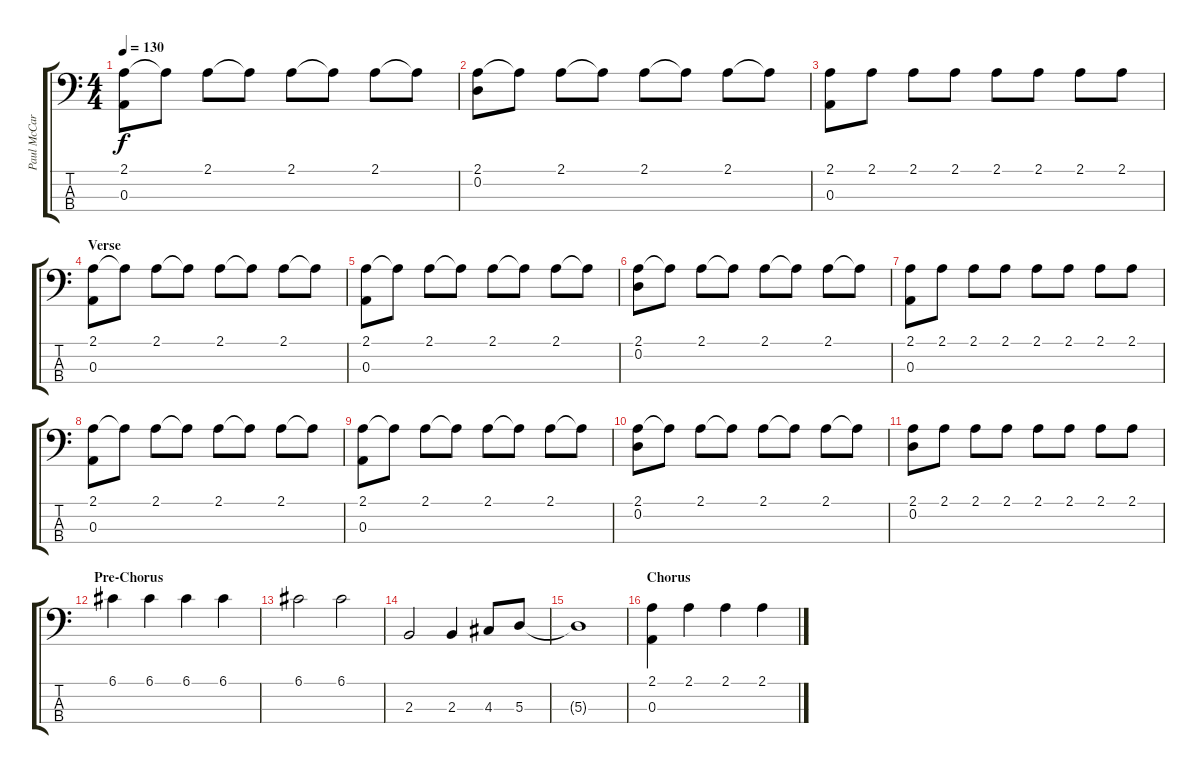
\track ("Paul McCartney" "Paul McCar") {instrument electricbasspick}
\staff {score tabs}
\tuning (G2 D2 A1 E1) {hide}
\ts (4 4)
\tempo 130
\clef f4
\ks c
(2.1 0.3).8{dy f} 2.1{t}.8 2.1.8 2.1{t}.8 2.1.8 2.1{t}.8 2.1.8 2.1{t}.8 |
(2.1 0.2).8 2.1{t}.8 2.1.8 2.1{t}.8 2.1.8 2.1{t}.8 2.1.8 2.1{t}.8 |
(2.1 0.3).8 2.1.8 2.1.8 2.1.8 2.1.8 2.1.8 2.1.8 2.1.8 |
\section ("" "Verse")
(2.1 0.3).8 2.1{t}.8 2.1.8 2.1{t}.8 2.1.8 2.1{t}.8 2.1.8 2.1{t}.8 |
(2.1 0.3).8 2.1{t}.8 2.1.8 2.1{t}.8 2.1.8 2.1{t}.8 2.1.8 2.1{t}.8 |
(2.1 0.2).8 2.1{t}.8 2.1.8 2.1{t}.8 2.1.8 2.1{t}.8 2.1.8 2.1{t}.8 |
(2.1 0.3).8 2.1.8 2.1.8 2.1.8 2.1.8 2.1.8 2.1.8 2.1.8 |
(2.1 0.3).8 2.1{t}.8 2.1.8 2.1{t}.8 2.1.8 2.1{t}.8 2.1.8 2.1{t}.8 |
(2.1 0.3).8 2.1{t}.8 2.1.8 2.1{t}.8 2.1.8 2.1{t}.8 2.1.8 2.1{t}.8 |
(2.1 0.2).8 2.1{t}.8 2.1.8 2.1{t}.8 2.1.8 2.1{t}.8 2.1.8 2.1{t}.8 |
(2.1 0.2).8 2.1.8 2.1.8 2.1.8 2.1.8 2.1.8 2.1.8 2.1.8 |
\section ("" "Pre-Chorus")
6.1.4 6.1.4 6.1.4 6.1.4 |
6.1.2 6.1.2 |
2.3.2 2.3.4 4.3.8 5.3.8 |
5.3{t}.1 |
\section ("" "Chorus")
(2.1 0.3).4 2.1.4 2.1.4 2.1.4
